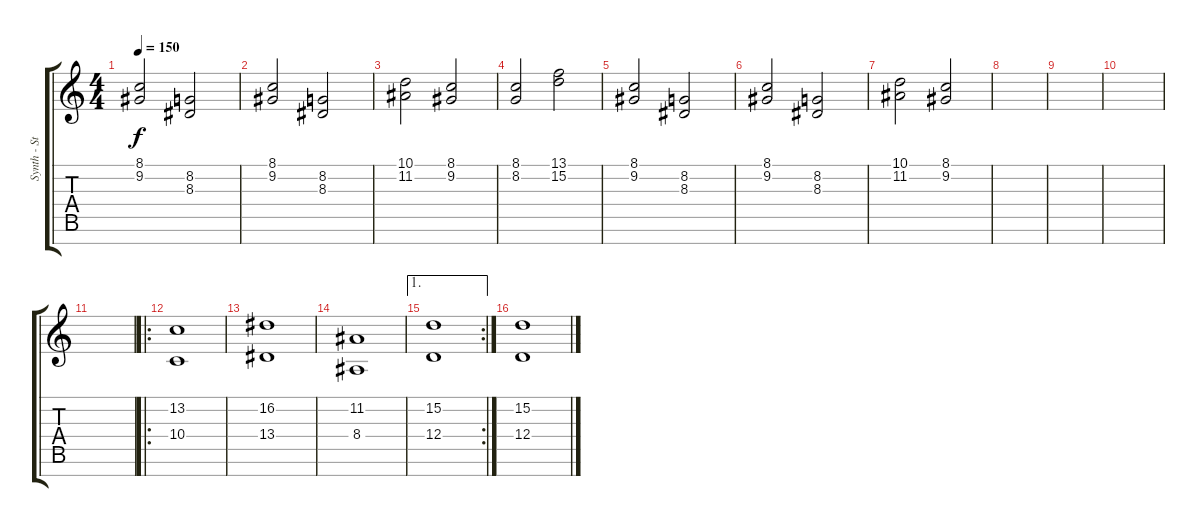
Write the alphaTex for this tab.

\track ("Synth - Strings 2" "Synth - St") {instrument stringensemble1}
\staff {score tabs}
\tuning (E4 B3 G3 D3 A2 E2 B1) {hide}
\ts (4 4)
\tempo 150
\clef g2
\ks c
(8.1 9.2).2{dy f} (8.2 8.3).2 |
(8.1 9.2).2 (8.2 8.3).2 |
(10.1 11.2).2 (8.1 9.2).2 |
(8.1 8.2).2 (13.1 15.2).2 |
(8.1 9.2).2 (8.2 8.3).2 |
(8.1 9.2).2 (8.2 8.3).2 |
(10.1 11.2).2 (8.1 9.2).2 |
|
|
|
|
\ro
(13.2 10.4).1 |
(16.2 13.4).1 |
(11.2 8.4).1 |
\ae 1
\rc 2
(15.2 12.4).1 |
(15.2 12.4).1
